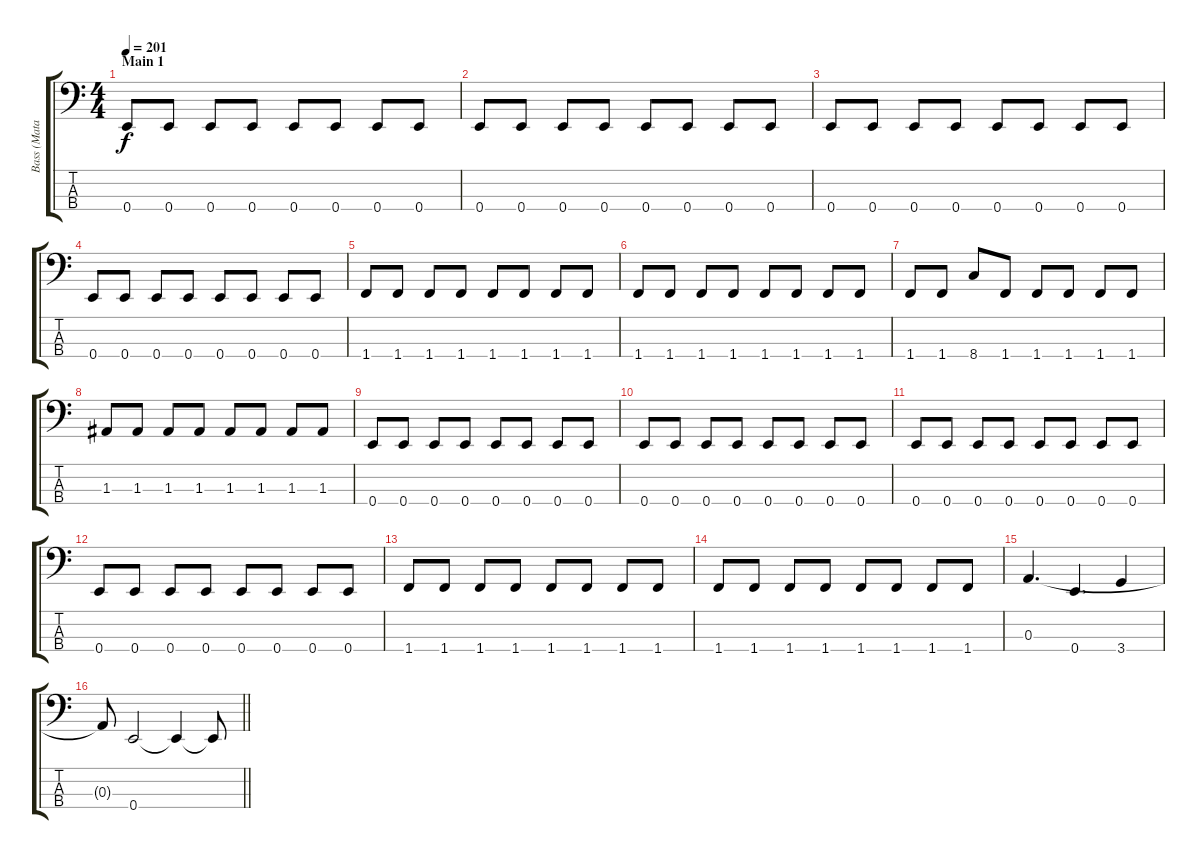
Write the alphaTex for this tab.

\track ("Bass (Matatabi)" "Bass (Mata") {instrument electricbasspick}
\staff {score tabs}
\tuning (G2 D2 A1 E1) {hide}
\ts (4 4)
\section ("" "Main 1")
\tempo 201
\clef f4
\ks c
0.4.8{dy f} 0.4.8 0.4.8 0.4.8 0.4.8 0.4.8 0.4.8 0.4.8 |
0.4.8 0.4.8 0.4.8 0.4.8 0.4.8 0.4.8 0.4.8 0.4.8 |
0.4.8 0.4.8 0.4.8 0.4.8 0.4.8 0.4.8 0.4.8 0.4.8 |
0.4.8 0.4.8 0.4.8 0.4.8 0.4.8 0.4.8 0.4.8 0.4.8 |
1.4.8 1.4.8 1.4.8 1.4.8 1.4.8 1.4.8 1.4.8 1.4.8 |
1.4.8 1.4.8 1.4.8 1.4.8 1.4.8 1.4.8 1.4.8 1.4.8 |
1.4.8 1.4.8 8.4.8 1.4.8 1.4.8 1.4.8 1.4.8 1.4.8 |
1.3.8 1.3.8 1.3.8 1.3.8 1.3.8 1.3.8 1.3.8 1.3.8 |
0.4.8 0.4.8 0.4.8 0.4.8 0.4.8 0.4.8 0.4.8 0.4.8 |
0.4.8 0.4.8 0.4.8 0.4.8 0.4.8 0.4.8 0.4.8 0.4.8 |
0.4.8 0.4.8 0.4.8 0.4.8 0.4.8 0.4.8 0.4.8 0.4.8 |
0.4.8 0.4.8 0.4.8 0.4.8 0.4.8 0.4.8 0.4.8 0.4.8 |
1.4.8 1.4.8 1.4.8 1.4.8 1.4.8 1.4.8 1.4.8 1.4.8 |
1.4.8 1.4.8 1.4.8 1.4.8 1.4.8 1.4.8 1.4.8 1.4.8 |
0.3.4{d} 0.4.4{d} 3.4.4 |
\barLineRight lightlight
0.3{t}.8 0.4.2 0.4{t}.4 0.4{t}.8
